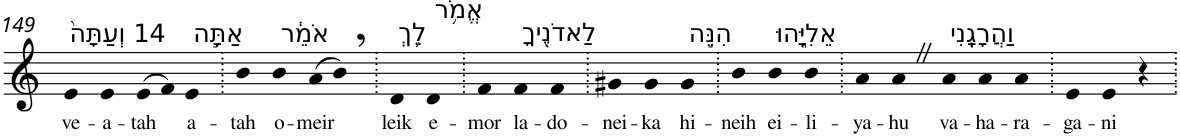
**kern	**text
*part1	*part1
*staff1	*staff1
*I"Piano	*
*I'Pno	*
!!LO:PB:g=z
*clefG2	*
*k[]	*
=149	=149
!LO:TX:a:t=14 וְעַתָּה֙	!
!	!LO:LY:b
4e	ve-
!	!LO:LY:b
4e	-a-
!	!LO:LY:b
(>8e	-tah
8f)	.
!LO:TX:a:t=אַתָּ֣ה	!
!	!LO:LY:b
4e	a-
=150.	=150.
!	!LO:LY:b
4b	-tah
!LO:TX:a:t=אֹמֵ֔ר	!
!	!LO:LY:b
4b	o-
!	!LO:LY:b
(>8a	-meir
8b,)	.
=151.	=151.
!LO:TX:a:t=לֵ֛ךְ	!
!	!LO:LY:b
4d	leik
!LO:TX:a:t=אֱמֹ֥ר	!
!	!LO:LY:b
4d	e-
=152.	=152.
!	!LO:LY:b
4f	-mor
!LO:TX:a:t=לַאדֹנֶ֖יךָ	!
!	!LO:LY:b
4f	la-
!	!LO:LY:b
4f	-do-
=153.	=153.
!	!LO:LY:b
4g#X	-nei-
!	!LO:LY:b
4g#	-ka
!LO:TX:a:t=הִנֵּ֣ה	!
!	!LO:LY:b
4g#	hi-
=154.	=154.
!	!LO:LY:b
4b	-neih
!LO:TX:a:t=אֵלִיָּ֑הוּ	!
!	!LO:LY:b
4b	ei-
!	!LO:LY:b
4b	-li-
=155.	=155.
!	!LO:LY:b
4a	-ya-
!	!LO:LY:b
4aZ	-hu
!LO:TX:a:t=וַהֲרָגָֽנִי	!
!	!LO:LY:b
4a	va-
!	!LO:LY:b
4a	-ha-
!	!LO:LY:b
4a	-ra-
=156.	=156.
!	!LO:LY:b
4e	-ga-
!	!LO:LY:b
4e	-ni
4r	.
=.	=.
*-	*-
